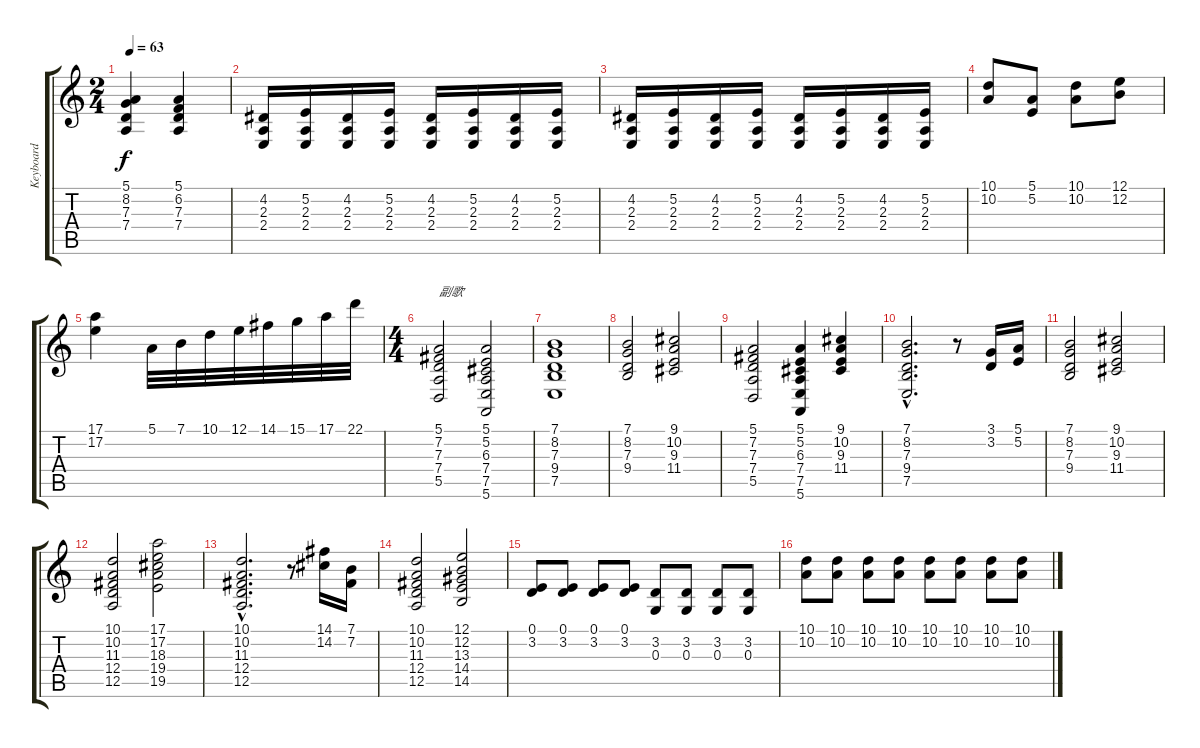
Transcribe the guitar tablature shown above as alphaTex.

\track ("Keyboard" "Keyboard") {instrument synthstrings2}
\staff {score tabs}
\tuning (E4 B3 G3 D3 A2 E2) {hide}
\ts (2 4)
\tempo 63
\clef g2
\ks c
(5.1 8.2 7.3 7.4).4{dy f} (5.1 6.2 7.3 7.4).4 |
(4.2 2.3 2.4).16 (5.2 2.3 2.4).16 (4.2 2.3 2.4).16 (5.2 2.3 2.4).16 (4.2 2.3 2.4).16 (5.2 2.3 2.4).16 (4.2 2.3 2.4).16 (5.2 2.3 2.4).16 |
(4.2 2.3 2.4).16 (5.2 2.3 2.4).16 (4.2 2.3 2.4).16 (5.2 2.3 2.4).16 (4.2 2.3 2.4).16 (5.2 2.3 2.4).16 (4.2 2.3 2.4).16 (5.2 2.3 2.4).16 |
(10.1 10.2).8 (5.1 5.2).8 (10.1 10.2).8 (12.1 12.2).8 |
(17.1 17.2).4 5.1.32 7.1.32 10.1.32 12.1.32 14.1.32 15.1.32 17.1.32 22.1.32 |
\ts (4 4)
(5.1 7.2 7.3 7.4 5.5).2{txt "副歌"} (5.1 5.2 6.3 7.4 7.5 5.6).2 |
(7.1 8.2 7.3 9.4 7.5).1 |
(7.1 8.2 7.3 9.4).2 (9.1 10.2 9.3 11.4).2 |
(5.1 7.2 7.3 7.4 5.5).2 (5.1 5.2 6.3 7.4 7.5 5.6).4 (9.1 10.2 9.3 11.4).4 |
(7.1{hac} 8.2{hac} 7.3{hac} 9.4{hac} 7.5{hac}).2{d} r.8 (3.1 3.2).16 (5.1 5.2).16 |
(7.1 8.2 7.3 9.4).2 (9.1 10.2 9.3 11.4).2 |
(10.1 10.2 11.3 12.4 12.5).2 (17.1 17.2 18.3 19.4 19.5).2 |
(10.1{hac} 10.2{hac} 11.3{hac} 12.4{hac} 12.5{hac}).2{d} r.8 (14.1 14.2).16 (7.1 7.2).16 |
(10.1 10.2 11.3 12.4 12.5).2 (12.1 12.2 13.3 14.4 14.5).2 |
(0.1 3.2).8 (0.1 3.2).8 (0.1 3.2).8 (0.1 3.2).8 (3.2 0.3).8 (3.2 0.3).8 (3.2 0.3).8 (3.2 0.3).8 |
(10.1 10.2).8 (10.1 10.2).8 (10.1 10.2).8 (10.1 10.2).8 (10.1 10.2).8 (10.1 10.2).8 (10.1 10.2).8 (10.1 10.2).8
